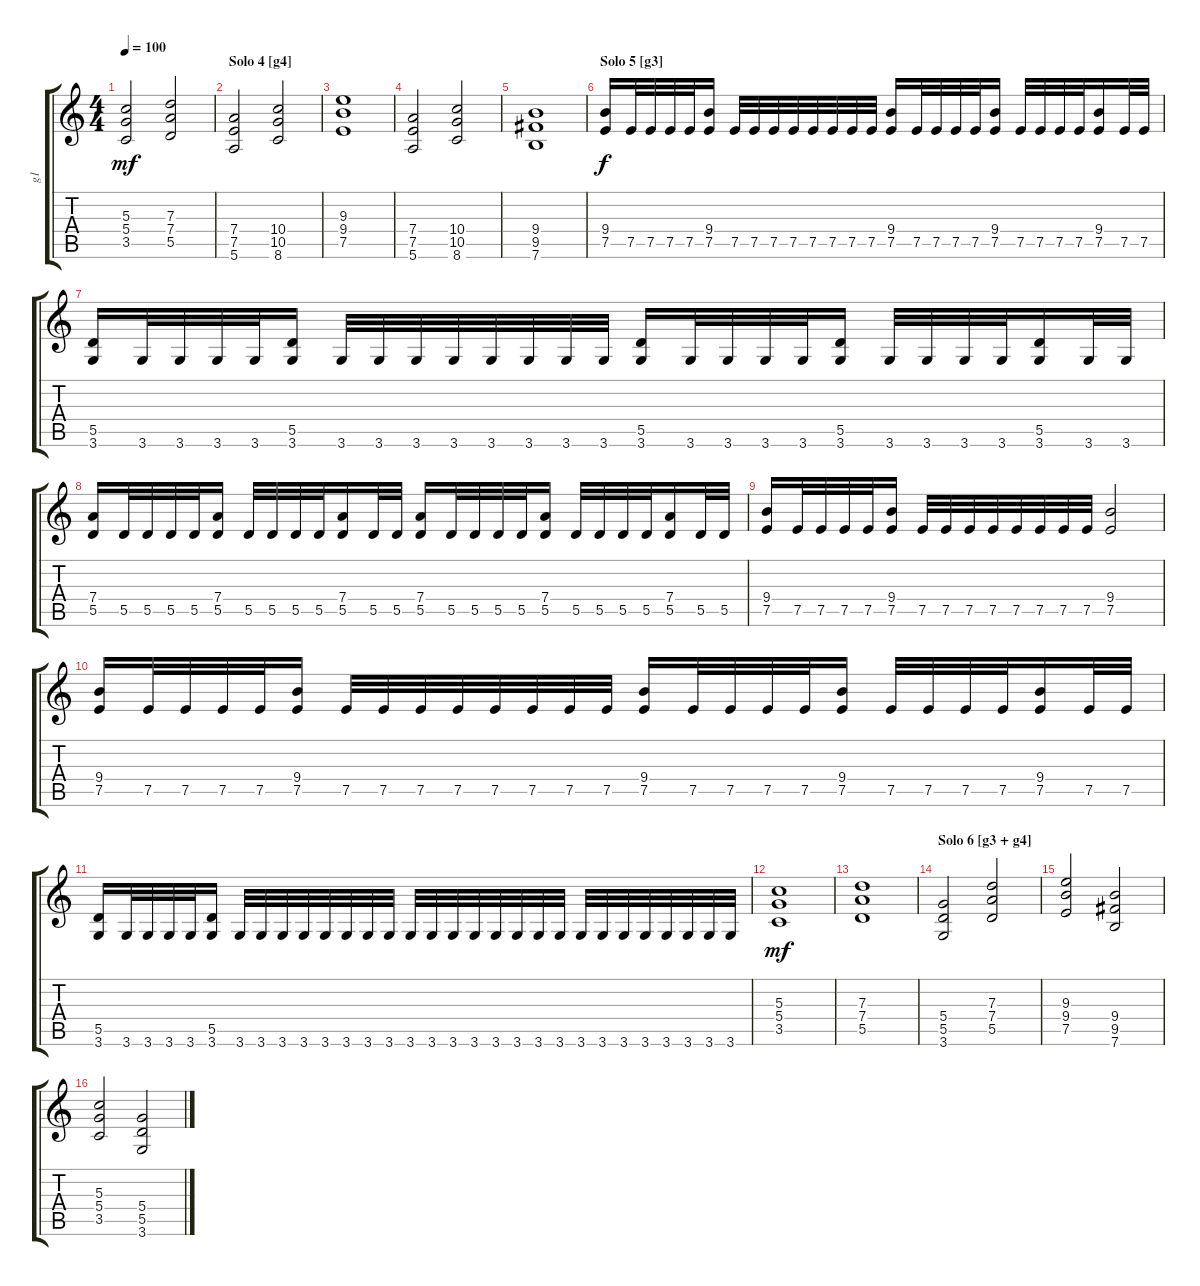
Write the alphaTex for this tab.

\track ("g1" "g1") {instrument distortionguitar}
\staff {score tabs}
\tuning (E4 B3 G3 D3 A2 E2) {hide}
\ts (4 4)
\tempo 100
\clef g2
\ks c
(5.3 5.4 3.5).2{dy mf} (7.3 7.4 5.5).2 |
\section ("" "Solo 4 [g4]")
(7.4 7.5 5.6).2 (10.4 10.5 8.6).2 |
(9.3 9.4 7.5).1 |
(7.4 7.5 5.6).2 (10.4 10.5 8.6).2 |
(9.4 9.5 7.6).1 |
\section ("" "Solo 5 [g3]")
(9.4 7.5).16{dy f} 7.5.32 7.5.32 7.5.32 7.5.32 (9.4 7.5).16 7.5.32 7.5.32 7.5.32 7.5.32 7.5.32 7.5.32 7.5.32 7.5.32 (9.4 7.5).16 7.5.32 7.5.32 7.5.32 7.5.32 (9.4 7.5).16 7.5.32 7.5.32 7.5.32 7.5.32 (9.4 7.5).16 7.5.32 7.5.32 |
(5.5 3.6).16 3.6.32 3.6.32 3.6.32 3.6.32 (5.5 3.6).16 3.6.32 3.6.32 3.6.32 3.6.32 3.6.32 3.6.32 3.6.32 3.6.32 (5.5 3.6).16 3.6.32 3.6.32 3.6.32 3.6.32 (5.5 3.6).16 3.6.32 3.6.32 3.6.32 3.6.32 (5.5 3.6).16 3.6.32 3.6.32 |
(7.4 5.5).16 5.5.32 5.5.32 5.5.32 5.5.32 (7.4 5.5).16 5.5.32 5.5.32 5.5.32 5.5.32 (7.4 5.5).16 5.5.32 5.5.32 (7.4 5.5).16 5.5.32 5.5.32 5.5.32 5.5.32 (7.4 5.5).16 5.5.32 5.5.32 5.5.32 5.5.32 (7.4 5.5).16 5.5.32 5.5.32 |
(9.4 7.5).16 7.5.32 7.5.32 7.5.32 7.5.32 (9.4 7.5).16 7.5.32 7.5.32 7.5.32 7.5.32 7.5.32 7.5.32 7.5.32 7.5.32 (9.4 7.5).2 |
(9.4 7.5).16 7.5.32 7.5.32 7.5.32 7.5.32 (9.4 7.5).16 7.5.32 7.5.32 7.5.32 7.5.32 7.5.32 7.5.32 7.5.32 7.5.32 (9.4 7.5).16 7.5.32 7.5.32 7.5.32 7.5.32 (9.4 7.5).16 7.5.32 7.5.32 7.5.32 7.5.32 (9.4 7.5).16 7.5.32 7.5.32 |
(5.5 3.6).16 3.6.32 3.6.32 3.6.32 3.6.32 (5.5 3.6).16 3.6.32 3.6.32 3.6.32 3.6.32 3.6.32 3.6.32 3.6.32 3.6.32 3.6.32 3.6.32 3.6.32 3.6.32 3.6.32 3.6.32 3.6.32 3.6.32 3.6.32 3.6.32 3.6.32 3.6.32 3.6.32 3.6.32 3.6.32 3.6.32 |
(5.3 5.4 3.5).1{dy mf} |
(7.3 7.4 5.5).1 |
\section ("" "Solo 6 [g3 + g4]")
(5.4 5.5 3.6).2 (7.3 7.4 5.5).2 |
(9.3 9.4 7.5).2 (9.4 9.5 7.6).2 |
(5.3 5.4 3.5).2 (5.4 5.5 3.6).2
